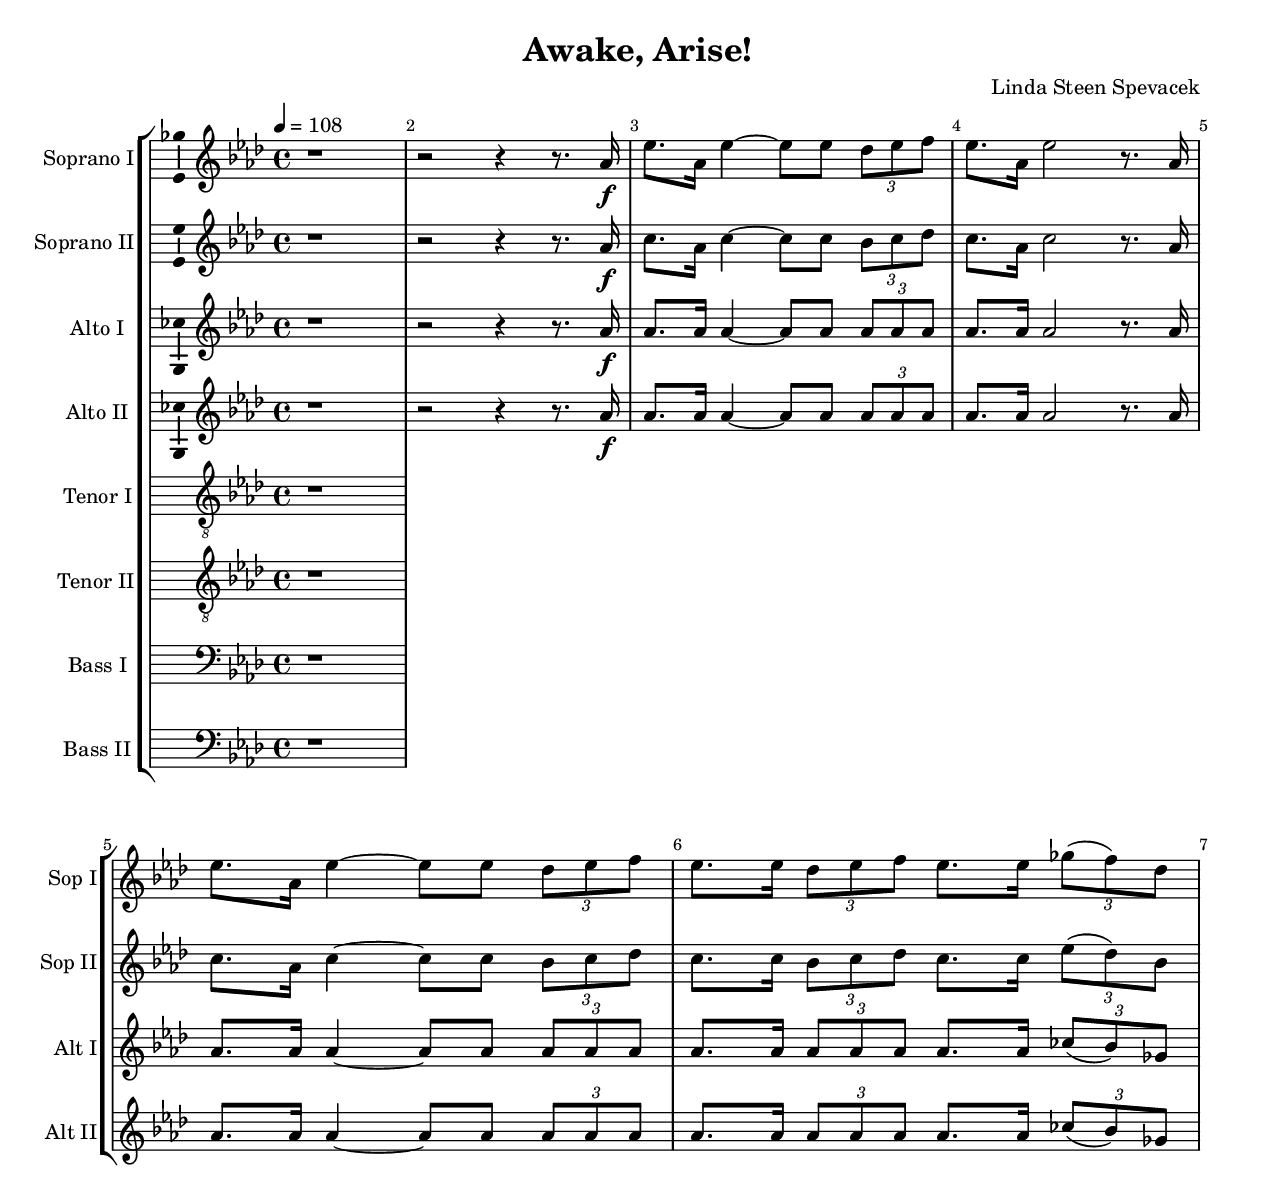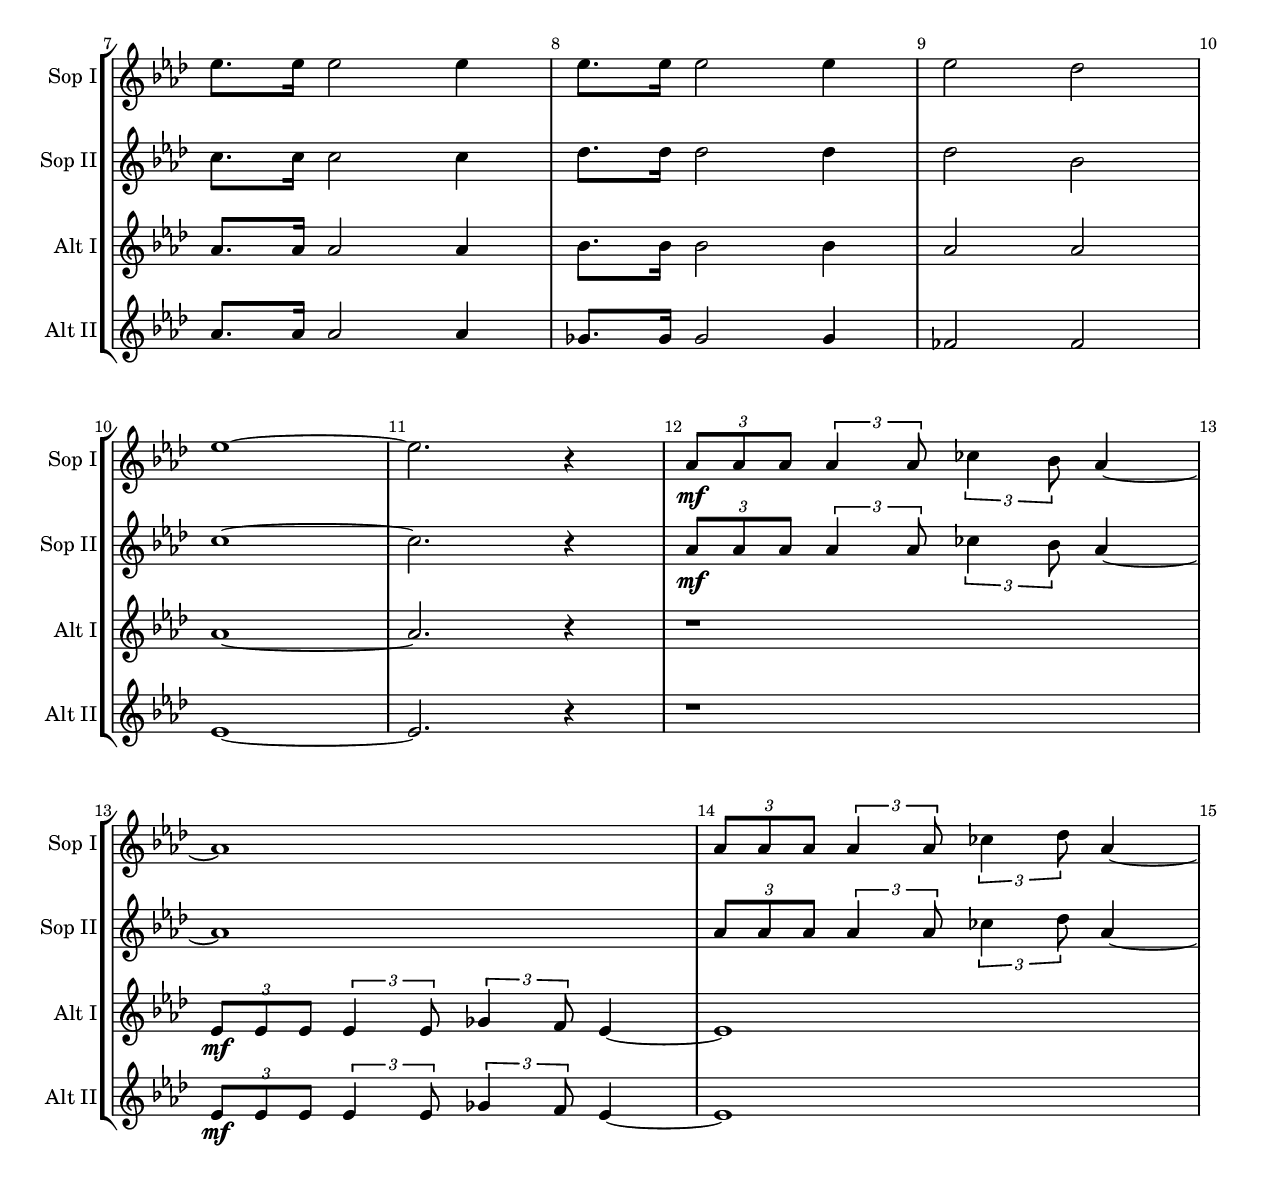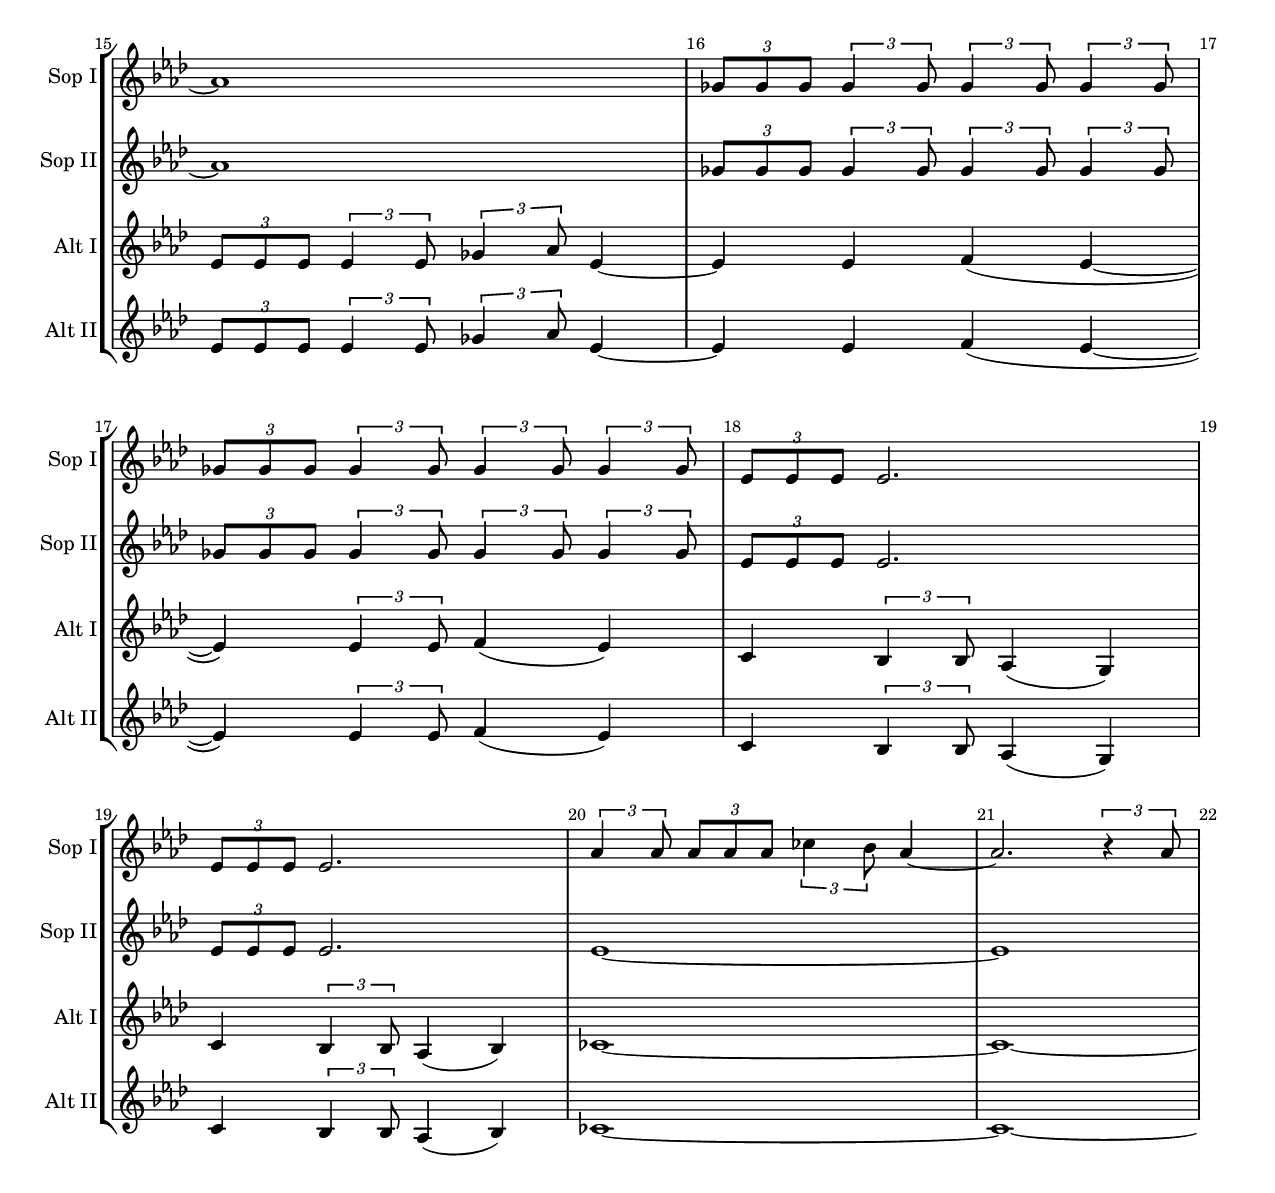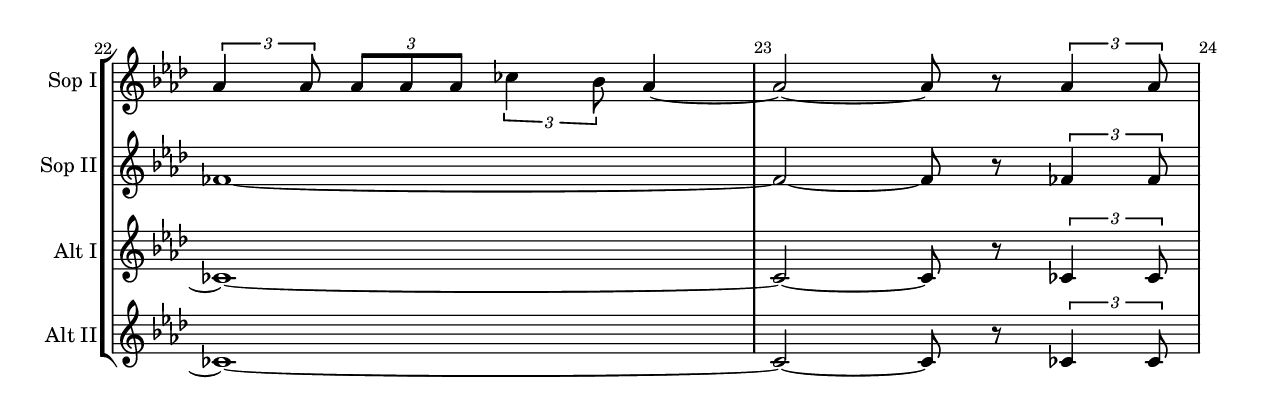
\version "2.19.49"

\header {
  title = "Awake, Arise!"
  composer = "Linda Steen Spevacek"
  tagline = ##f
}

dominantMinVolume = #0.6
dominantMaxVolume = #1.0
dominantPanPosition = #0.8

diminishedMinVolume = #0.3
diminishedMaxVolume = #0.6
diminishedPanPosition = #-0.8

allMinVolume = #0.4
allMaxVolume = #1.0
allPanPosition = #0.0

metronomeMinVolume = #0.4
metronomeMaxVolume = #0.6
metronomePanPosition = #0.0

keyAndTimeSignature = {
  \key aes \major
  \time 4/4
}

sopranoOneMusic = \relative c'' {
  \keyAndTimeSignature
  \tempo 4 = 108
  \set Score.markFormatter = #format-mark-box-letters
  %
  % Extra Measure for Metronome lead-in
  %
  r1 |
  
  %
  % Main music starts here
  %

  r2 r4 r8. aes16\f |
  ees'8. aes,16 ees'4~ ees8 ees8 \tuplet 3/2 { des8 ees8 f8 } |
  ees8. aes,16 ees'2 r8. aes,16 \break |
  
  ees'8. aes,16 ees'4~ ees8 ees8 \tuplet 3/2 { des8 ees8 f8 } |
  ees8. ees16 \tuplet 3/2 { des8 ees8 f8 } ees8. ees16 \tuplet 3/2 { ges8( f8) des8 } \break |
  
  ees8. ees16 ees2 ees4 |
  ees8. ees16 ees2 ees4 |
  ees2 des2 \break |
  
  ees1~ |
  ees2. r4 |
  \tuplet 3/2 4 { aes,8\mf aes8 aes8 aes4 aes8 ces4 bes8 } aes4~ \break |
  
  aes1 |
  \tuplet 3/2 4 { aes8 aes8 aes8 aes4 aes8 ces4 des8 } aes4~ \break |

  aes1 |
  \tuplet 3/2 4 { ges8 ges8 ges8 ges4 ges8 ges4 ges8 ges4 ges8 } \break |
  
  \tuplet 3/2 4 { ges8 ges8 ges8 ges4 ges8 ges4 ges8 ges4 ges8 } |
  \tuplet 3/2 4 { ees8 ees8 ees8 } ees2. \break |
  
  \tuplet 3/2 4 { ees8 ees8 ees8 } ees2. |
  \tuplet 3/2 4 { aes4 aes8 aes8 aes8 aes8 ces4 bes8 } aes4~ |
  aes2. \tuplet 3/2 { r4 aes8 } \break |
  
  \tuplet 3/2 4 { aes4 aes8 aes8 aes8 aes8 ces4 bes8 } aes4~ |
  aes2~ aes8 r8 \tuplet 3/2 { aes4 aes8 } \break |
}

sopranoTwoMusic = \relative c'' {
  \keyAndTimeSignature
  
  %
  % Extra Measure for Metronome lead-in
  %
  
  r1 |
  
  %
  % Main music starts here
  %

  r2 r4 r8. aes16\f |
  c8. aes16 c4~ c8 c8 \tuplet 3/2 { bes8 c8 des8 } |
  c8. aes16 c2 r8. aes16 |
  
  c8. aes16 c4~ c8 c8 \tuplet 3/2 { bes8 c8 des8 } |
  c8. c16 \tuplet 3/2 { bes8 c8 des8 } c8. c16 \tuplet 3/2 { ees8( des8) bes8 } |
  
  c8. c16 c2 c4 |
  des8. des16 des2 des4 |
  des2 bes2 |
  
  c1~ |
  c2. r4 |
  \tuplet 3/2 4 { aes8\mf aes8 aes8 aes4 aes8 ces4 bes8 } aes4~ |
  
  aes1 |
  \tuplet 3/2 4 { aes8 aes8 aes8 aes4 aes8 ces4 des8 } aes4~ |

  aes1 |
  \tuplet 3/2 4 { ges8 ges8 ges8 ges4 ges8 ges4 ges8 ges4 ges8 } |
  
  \tuplet 3/2 4 { ges8 ges8 ges8 ges4 ges8 ges4 ges8 ges4 ges8 } |
  \tuplet 3/2 4 { ees8 ees8 ees8 } ees2. |
  
  \tuplet 3/2 4 { ees8 ees8 ees8 } ees2. |
  ees1~ |
  ees1 |
  
  fes1~ |
  fes2~ fes8 r8 \tuplet 3/2 { fes4 fes8 } |
  
  
}

altoOneMusic = \relative c'' {
  \keyAndTimeSignature
  
  %
  % Extra Measure for Metronome lead-in
  %
  
  r1 |
  
  %
  % Main music starts here
  %

  r2 r4 r8. aes16\f |
  aes8. aes16 aes4~ aes8 aes8 \tuplet 3/2 { aes8 aes8 aes8 } |
  aes8. aes16 aes2 r8. aes16 |
  
  aes8. aes16 aes4~ aes8 aes8 \tuplet 3/2 { aes8 aes8 aes8 } |
  aes8. aes16 \tuplet 3/2 { aes8 aes8 aes8 } aes8. aes16 \tuplet 3/2 { ces8( bes8) ges8 } |
  
  aes8. aes16 aes2 aes4 |
  bes8. bes16 bes2 bes4 |
  aes2 aes2 |
  
  aes1~ |
  aes2. r4 |
  r1 |
  
  \tuplet 3/2 4 { ees8\mf ees8 ees8 ees4 ees8 ges4 f8 } ees4~ |
  ees1 |
  
  \tuplet 3/2 4 { ees8 ees8 ees8 ees4 ees8 ges4 aes8 } ees4~ |
  ees4 ees4 f4( ees4~ |
  
  ees4) \tuplet 3/2 { ees4 ees8 } f4( ees4) |
  c4 \tuplet 3/2 { bes4 bes8 } aes4( g4) |
  
  c4 \tuplet 3/2 { bes4 bes8 } aes4( bes4) |
  ces1~ |
  ces1~ |
  
  ces1~ |
  ces2~ ces8 r8 \tuplet 3/2 { ces4 ces8 } |
}

altoTwoMusic = \relative c'' {
  \keyAndTimeSignature
  
  %
  % Extra Measure for Metronome lead-in
  %
  
  r1 |
  
  %
  % Main music starts here
  %

  r2 r4 r8. aes16\f |
  aes8. aes16 aes4~ aes8 aes8 \tuplet 3/2 { aes8 aes8 aes8 } |
  aes8. aes16 aes2 r8. aes16 |
  
  aes8. aes16 aes4~ aes8 aes8 \tuplet 3/2 { aes8 aes8 aes8 } |
  aes8. aes16 \tuplet 3/2 { aes8 aes8 aes8 } aes8. aes16 \tuplet 3/2 { ces8( bes8) ges8 } |
  
  aes8. aes16 aes2 aes4 |
  ges8. ges16 ges2 ges4 |
  fes2 fes2 |
  
  ees1~ |
  ees2. r4 |
  r1 |
  
  \tuplet 3/2 4 { ees8\mf ees8 ees8 ees4 ees8 ges4 f8 } ees4~ |
  ees1 |
  
  \tuplet 3/2 4 { ees8 ees8 ees8 ees4 ees8 ges4 aes8 } ees4~ |
  ees4 ees4 f4( ees4~ |
  
  ees4) \tuplet 3/2 { ees4 ees8 } f4( ees4) |
  c4 \tuplet 3/2 { bes4 bes8 } aes4( g4) |
  
  c4 \tuplet 3/2 { bes4 bes8 } aes4( bes4) |
  ces1~ |
  ces1~ |
  
  ces1~ |
  ces2~ ces8 r8 \tuplet 3/2 { ces4 ces8 } |
}

tenorOneMusic = \relative c' {
  \keyAndTimeSignature
  \clef "treble_8"
  
  %
  % Extra Measure for Metronome lead-in
  %
  
  r1 |
  
  %
  % Main music starts here
  %

}

tenorTwoMusic = \relative c' {
  \keyAndTimeSignature
  \clef "treble_8"
  
  %
  % Extra Measure for Metronome lead-in
  %
  
  r1 |
  
  %
  % Main music starts here
  %

}

bassOneMusic = \relative c {
  \keyAndTimeSignature
  \clef bass
  
  %
  % Extra Measure for Metronome lead-in
  %
  
  r1 |
  
  %
  % Main music starts here
  %

}

bassTwoMusic = \relative c {
  \keyAndTimeSignature
  \clef bass
  
  %
  % Extra Measure for Metronome lead-in
  %
  
  r1 |
  
  %
  % Main music starts here
  %

}

%
% Note that the Metronome track has a lead in measure
%
metronomeMusic = \drummode {
  \keyAndTimeSignature

  %
  % Extra Measure for Metronome lead-in
  %
  
  cl4 cl4 cl4 cl4 |
  
  %
  % Main music starts here
  %

  cl4 cl4 cl4 cl4 |
  cl4 cl4 cl4 cl4 |
  cl4 cl4 cl4 cl4 |
  cl4 cl4 cl4 cl4 |
  cl4 cl4 cl4 cl4 |
  cl4 cl4 cl4 cl4 |
  cl4 cl4 cl4 cl4 |
  cl4 cl4 cl4 cl4 |
  cl4 cl4 cl4 cl4 |
  cl4 cl4 cl4 cl4 |
  cl4 cl4 cl4 cl4 |
  cl4 cl4 cl4 cl4 |
  cl4 cl4 cl4 cl4 |
  cl4 cl4 cl4 cl4 |
  cl4 cl4 cl4 cl4 |
  cl4 cl4 cl4 cl4 |
  cl4 cl4 cl4 cl4 |
  cl4 cl4 cl4 cl4 |
  cl4 cl4 cl4 cl4 |
  cl4 cl4 cl4 cl4 |
  cl4 cl4 cl4 cl4 |
  cl4 cl4 cl4 cl4 |
  cl4 cl4 cl4 cl4 |
  cl4 cl4 cl4 cl4 |
  cl4 cl4 cl4 cl4 |
  cl4 cl4 cl4 cl4 |
  cl4 cl4 cl4 cl4 |
  cl4 cl4 cl4 cl4 |
  cl4 cl4 cl4 cl4 |
  cl4 cl4 cl4 cl4 |
  cl4 cl4 cl4 cl4 |
  cl4 cl4 cl4 cl4 |
  cl4 cl4 cl4 cl4 |
  cl4 cl4 cl4 cl4 |
  cl4 cl4 cl4 cl4 |
  cl4 cl4 cl4 cl4 |
  cl4 cl4 cl4 cl4 |
  cl4 cl4 cl4 cl4 |
  cl4 cl4 cl4 cl4 |
  cl4 cl4 cl4 cl4 |
  cl4 cl4 cl4 cl4 |
  cl4 cl4 cl4 cl4 |
  cl4 cl4 cl4 cl4 |
  cl4 cl4 cl4 cl4 |
  cl4 cl4 cl4 cl4 |
  cl4 cl4 cl4 cl4 |
  cl4 cl4 cl4 cl4 |
  cl4 cl4 cl4 cl4 |
  cl4 cl4 cl4 cl4 |
  cl4 cl4 cl4 cl4 |
  cl4 cl4 cl4 cl4 |
  cl4 cl4 cl4 cl4 |
  cl4 cl4 cl4 cl4 |
  cl4 cl4 cl4 cl4 |
  cl4 cl4 cl4 cl4 |
  cl4 cl4 cl4 cl4 |
  cl4 cl4 cl4 cl4 |
  cl4 cl4 cl4 cl4 |
  cl4 cl4 cl4 cl4 |
  cl4 cl4 cl4 cl4 |
  cl4 cl4 cl4 cl4 |
  cl4 cl4 cl4 cl4 |
  cl4 cl4 cl4 cl4 |
  cl4 cl4 cl4 cl4 |
  cl4 cl4 cl4 cl4 |
  cl4 cl4 cl4 cl4 |
  cl4 cl4 cl4 cl4 |
  cl4 cl4 cl4 cl4 |
  cl4 cl4 cl4 cl4 |
  cl4 cl4 cl4 cl4 |
  cl4 cl4 cl4 cl4 |
  cl4 cl4 cl4 cl4 |
  cl4 cl4 cl4 cl4 |
  cl4 cl4 cl4 cl4 |
  cl4 cl4 cl4 cl4 |
  cl4 cl4 cl4 cl4 |
  cl4 cl4 cl4 cl4 |
  cl4 cl4 cl4 cl4 |
}


#(set-global-staff-size 18)

\book {
  \bookOutputName "Awake Arise"
  \paper {
    #(set-paper-size "letter")
    
    %
    % Turn on to see spacing details while you tweek the layout
    %
    % annotate-spacing = ##t
    
    %
    % Various variables that can be used to tweak vertical spacing
    %
    system-system-spacing.basic-distance = #14
    system-system-spacing.minimum-distance = #14
    score-markup-spacing.basic-distance = #0
    markup-system-spacing.basic-distance = #0
    
    indent = 0.5\in
    short-indent = 0.25\in
    left-margin = 0.5\in
    right-margin = 0.5\in
    top-margin = 1\in
    bottom-margin = 1\in
    print-page-number = ##f
    ragged-bottom = ##t
  }

  \score {
    \new StaffGroup <<
      \override Score.BarNumber.break-visibility = ##(#t #t #t)
      %\override Score.BarNumber.break-visibility = ##(#t #t #t)
      %\set Score.barNumberVisibility = #all-bar-numbers-visible
      \new Staff \with {
        instrumentName = "Soprano I"
        shortInstrumentName = "Sop I"
      } <<
        \new Voice = "sopranoOne" {
          \sopranoOneMusic
        }
      >>
      \new Staff \with {
        instrumentName = "Soprano II"
        shortInstrumentName = "Sop II"
      } <<
        \new Voice = "sopranoTwo" {
          \sopranoTwoMusic
        }
      >>
      \new Staff \with {
        instrumentName = "Alto I"
        shortInstrumentName = "Alt I"
      } <<
        \new Voice = "altoOne" {
          \altoOneMusic
        }
      >>
      \new Staff \with {
        instrumentName = "Alto II"
        shortInstrumentName = "Alt II"
      } <<
        \new Voice = "altoTwo" {
          \altoTwoMusic
        }
      >>
      \new Staff \with {
        instrumentName = "Tenor I"
        shortInstrumentName = "Ten I"
      } <<
        \new Voice = "tenorOne" {
          \tenorOneMusic
        }
      >>
      \new Staff \with {
        instrumentName = "Tenor II"
        shortInstrumentName = "Ten II"
      } <<
        \new Voice = "tenorTwo" {
          \tenorTwoMusic
        }
      >>
      \new Staff \with {
        instrumentName = "Bass I"
        shortInstrumentName = "Bas I"
      } <<
        \new Voice = "bassOne" {
          \bassOneMusic
        }
      >>
      \new Staff \with {
        instrumentName = "Bass II"
        shortInstrumentName = "Bas II"
      } <<
        \new Voice = "bassTwo" {
          \bassTwoMusic
        }
      >>
    >>
      
    \layout {
      \context {
        \Voice
        \consists "Ambitus_engraver"
      }
    }
  }
}

%
% All Midi
%
\book {
  \bookOutputName "Awake Arise - All"
  \score {
    \new StaffGroup <<
      \new DrumStaff \with {
        midiMinimumVolume = \metronomeMinVolume
        midiMaximumVolume = \metronomeMaxVolume
        midiPanPosition = \metronomePanPosition
      } {
        \metronomeMusic
      }
      \new Staff \with {
        midiInstrument = "voice oohs"
        midiMinimumVolume = \allMinVolume
        midiMaximumVolume = \allMaxVolume
        midiPanPosition = \allPanPosition
      } <<
        \new Voice = "sopranoOne" {
          \sopranoOneMusic
        }
      >>
      \new Staff \with {
        midiInstrument = "voice oohs"
        midiMinimumVolume = \allMinVolume
        midiMaximumVolume = \allMaxVolume
        midiPanPosition = \allPanPosition
      } <<
        \new Voice = "sopranoTwo" {
          \sopranoTwoMusic
        }
      >>
      \new Staff \with {
        midiInstrument = "voice oohs"
        midiMinimumVolume = \allMinVolume
        midiMaximumVolume = \allMaxVolume
        midiPanPosition = \allPanPosition
      } <<
        \new Voice = "altoOne" {
          \altoOneMusic
        }
      >>
      \new Staff \with {
        midiInstrument = "voice oohs"
        midiMinimumVolume = \allMinVolume
        midiMaximumVolume = \allMaxVolume
        midiPanPosition = \allPanPosition
      } <<
        \new Voice = "altoTwo" {
          \altoTwoMusic
        }
      >>
      \new Staff \with {
        midiInstrument = "voice oohs"
        midiMinimumVolume = \allMinVolume
        midiMaximumVolume = \allMaxVolume
        midiPanPosition = \allPanPosition
      } <<
        \new Voice = "tenorOne" {
          \tenorOneMusic
        }
      >>
      \new Staff \with {
        midiInstrument = "voice oohs"
        midiMinimumVolume = \allMinVolume
        midiMaximumVolume = \allMaxVolume
        midiPanPosition = \allPanPosition
      } <<
        \new Voice = "tenorTwo" {
          \tenorTwoMusic
        }
      >>
      \new Staff \with {
        midiInstrument = "voice oohs"
        midiMinimumVolume = \allMinVolume
        midiMaximumVolume = \allMaxVolume
        midiPanPosition = \allPanPosition
      } <<
        \new Voice = "bassOne" {
          \bassOneMusic
        }
      >>
      \new Staff \with {
        midiInstrument = "voice oohs"
        midiMinimumVolume = \allMinVolume
        midiMaximumVolume = \allMaxVolume
        midiPanPosition = \allPanPosition
      } <<
        \new Voice = "bassTwo" {
          \bassTwoMusic
        }
      >>
    >>
      
    \midi {}
  }
}

%
% Soprano I Midi
%
\book {
  \bookOutputName "Awake Arise - Soprano I"
  \score {
    \new StaffGroup <<
      \new DrumStaff \with {
        midiMinimumVolume = \metronomeMinVolume
        midiMaximumVolume = \metronomeMaxVolume
        midiPanPosition = \metronomePanPosition
      } {
        \metronomeMusic
      }
      \new Staff \with {
        midiInstrument = "voice oohs"
        midiMinimumVolume = \dominantMinVolume
        midiMaximumVolume = \dominantMaxVolume
        midiPanPosition = \dominantPanPosition
      } <<
        \new Voice = "sopranoOne" {
          \sopranoOneMusic
        }
      >>
      \new Staff \with {
        midiInstrument = "voice oohs"
        midiMinimumVolume = \diminishedMinVolume
        midiMaximumVolume = \diminishedMaxVolume
        midiPanPosition = \diminishedPanPosition
      } <<
        \new Voice = "sopranoTwo" {
          \sopranoTwoMusic
        }
      >>
      \new Staff \with {
        midiInstrument = "voice oohs"
        midiMinimumVolume = \diminishedMinVolume
        midiMaximumVolume = \diminishedMaxVolume
        midiPanPosition = \diminishedPanPosition
      } <<
        \new Voice = "altoOne" {
          \altoOneMusic
        }
      >>
      \new Staff \with {
        midiInstrument = "voice oohs"
        midiMinimumVolume = \diminishedMinVolume
        midiMaximumVolume = \diminishedMaxVolume
        midiPanPosition = \diminishedPanPosition
      } <<
        \new Voice = "altoTwo" {
          \altoTwoMusic
        }
      >>
      \new Staff \with {
        midiInstrument = "voice oohs"
        midiMinimumVolume = \diminishedMinVolume
        midiMaximumVolume = \diminishedMaxVolume
        midiPanPosition = \diminishedPanPosition
      } <<
        \new Voice = "tenorOne" {
          \tenorOneMusic
        }
      >>
      \new Staff \with {
        midiInstrument = "voice oohs"
        midiMinimumVolume = \diminishedMinVolume
        midiMaximumVolume = \diminishedMaxVolume
        midiPanPosition = \diminishedPanPosition
      } <<
        \new Voice = "tenorTwo" {
          \tenorTwoMusic
        }
      >>
      \new Staff \with {
        midiInstrument = "voice oohs"
        midiMinimumVolume = \diminishedMinVolume
        midiMaximumVolume = \diminishedMaxVolume
        midiPanPosition = \diminishedPanPosition
      } <<
        \new Voice = "bassOne" {
          \bassOneMusic
        }
      >>
      \new Staff \with {
        midiInstrument = "voice oohs"
        midiMinimumVolume = \diminishedMinVolume
        midiMaximumVolume = \diminishedMaxVolume
        midiPanPosition = \diminishedPanPosition
      } <<
        \new Voice = "bassTwo" {
          \bassTwoMusic
        }
      >>
    >>
      
    \midi {}
  }
}

%
% Soprano II Midi
%
\book {
  \bookOutputName "Awake Arise - Soprano II"
  \score {
    \new StaffGroup <<
      \new DrumStaff \with {
        midiMinimumVolume = \metronomeMinVolume
        midiMaximumVolume = \metronomeMaxVolume
        midiPanPosition = \metronomePanPosition
      } {
        \metronomeMusic
      }
      \new Staff \with {
        midiInstrument = "voice oohs"
        midiMinimumVolume = \diminishedMinVolume
        midiMaximumVolume = \diminishedMaxVolume
        midiPanPosition = \diminishedPanPosition
      } <<
        \new Voice = "sopranoOne" {
          \sopranoOneMusic
        }
      >>
      \new Staff \with {
        midiInstrument = "voice oohs"
        midiMinimumVolume = \dominantMinVolume
        midiMaximumVolume = \dominantMaxVolume
        midiPanPosition = \dominantPanPosition
      } <<
        \new Voice = "sopranoTwo" {
          \sopranoTwoMusic
        }
      >>
      \new Staff \with {
        midiInstrument = "voice oohs"
        midiMinimumVolume = \diminishedMinVolume
        midiMaximumVolume = \diminishedMaxVolume
        midiPanPosition = \diminishedPanPosition
      } <<
        \new Voice = "altoOne" {
          \altoOneMusic
        }
      >>
      \new Staff \with {
        midiInstrument = "voice oohs"
        midiMinimumVolume = \diminishedMinVolume
        midiMaximumVolume = \diminishedMaxVolume
        midiPanPosition = \diminishedPanPosition
      } <<
        \new Voice = "altoTwo" {
          \altoTwoMusic
        }
      >>
      \new Staff \with {
        midiInstrument = "voice oohs"
        midiMinimumVolume = \diminishedMinVolume
        midiMaximumVolume = \diminishedMaxVolume
        midiPanPosition = \diminishedPanPosition
      } <<
        \new Voice = "tenorOne" {
          \tenorOneMusic
        }
      >>
      \new Staff \with {
        midiInstrument = "voice oohs"
        midiMinimumVolume = \diminishedMinVolume
        midiMaximumVolume = \diminishedMaxVolume
        midiPanPosition = \diminishedPanPosition
      } <<
        \new Voice = "tenorTwo" {
          \tenorTwoMusic
        }
      >>
      \new Staff \with {
        midiInstrument = "voice oohs"
        midiMinimumVolume = \diminishedMinVolume
        midiMaximumVolume = \diminishedMaxVolume
        midiPanPosition = \diminishedPanPosition
      } <<
        \new Voice = "bassOne" {
          \bassOneMusic
        }
      >>
      \new Staff \with {
        midiInstrument = "voice oohs"
        midiMinimumVolume = \diminishedMinVolume
        midiMaximumVolume = \diminishedMaxVolume
        midiPanPosition = \diminishedPanPosition
      } <<
        \new Voice = "bassTwo" {
          \bassTwoMusic
        }
      >>
    >>
      
    \midi {}
  }
}

%
% Alto I Midi
%
\book {
  \bookOutputName "Awake Arise - Alto I"
  \score {
    \new StaffGroup <<
      \new DrumStaff \with {
        midiMinimumVolume = \metronomeMinVolume
        midiMaximumVolume = \metronomeMaxVolume
        midiPanPosition = \metronomePanPosition
      } {
        \metronomeMusic
      }
      \new Staff \with {
        midiInstrument = "voice oohs"
        midiMinimumVolume = \diminishedMinVolume
        midiMaximumVolume = \diminishedMaxVolume
        midiPanPosition = \diminishedPanPosition
      } <<
        \new Voice = "sopranoOne" {
          \sopranoOneMusic
        }
      >>
      \new Staff \with {
        midiInstrument = "voice oohs"
        midiMinimumVolume = \diminishedMinVolume
        midiMaximumVolume = \diminishedMaxVolume
        midiPanPosition = \diminishedPanPosition
      } <<
        \new Voice = "sopranoTwo" {
          \sopranoTwoMusic
        }
      >>
      \new Staff \with {
        midiInstrument = "voice oohs"
        midiMinimumVolume = \dominantMinVolume
        midiMaximumVolume = \dominantMaxVolume
        midiPanPosition = \dominantPanPosition
      } <<
        \new Voice = "altoOne" {
          \altoOneMusic
        }
      >>
      \new Staff \with {
        midiInstrument = "voice oohs"
        midiMinimumVolume = \diminishedMinVolume
        midiMaximumVolume = \diminishedMaxVolume
        midiPanPosition = \diminishedPanPosition
      } <<
        \new Voice = "altoTwo" {
          \altoTwoMusic
        }
      >>
      \new Staff \with {
        midiInstrument = "voice oohs"
        midiMinimumVolume = \diminishedMinVolume
        midiMaximumVolume = \diminishedMaxVolume
        midiPanPosition = \diminishedPanPosition
      } <<
        \new Voice = "tenorOne" {
          \tenorOneMusic
        }
      >>
      \new Staff \with {
        midiInstrument = "voice oohs"
        midiMinimumVolume = \diminishedMinVolume
        midiMaximumVolume = \diminishedMaxVolume
        midiPanPosition = \diminishedPanPosition
      } <<
        \new Voice = "tenorTwo" {
          \tenorTwoMusic
        }
      >>
      \new Staff \with {
        midiInstrument = "voice oohs"
        midiMinimumVolume = \diminishedMinVolume
        midiMaximumVolume = \diminishedMaxVolume
        midiPanPosition = \diminishedPanPosition
      } <<
        \new Voice = "bassOne" {
          \bassOneMusic
        }
      >>
      \new Staff \with {
        midiInstrument = "voice oohs"
        midiMinimumVolume = \diminishedMinVolume
        midiMaximumVolume = \diminishedMaxVolume
        midiPanPosition = \diminishedPanPosition
      } <<
        \new Voice = "bassTwo" {
          \bassTwoMusic
        }
      >>
    >>
      
    \midi {}
  }
}

%
% Alto II Midi
%
\book {
  \bookOutputName "Awake Arise - Alto II"
  \score {
    \new StaffGroup <<
      \new DrumStaff \with {
        midiMinimumVolume = \metronomeMinVolume
        midiMaximumVolume = \metronomeMaxVolume
        midiPanPosition = \metronomePanPosition
      } {
        \metronomeMusic
      }
      \new Staff \with {
        midiInstrument = "voice oohs"
        midiMinimumVolume = \diminishedMinVolume
        midiMaximumVolume = \diminishedMaxVolume
        midiPanPosition = \diminishedPanPosition
      } <<
        \new Voice = "sopranoOne" {
          \sopranoOneMusic
        }
      >>
      \new Staff \with {
        midiInstrument = "voice oohs"
        midiMinimumVolume = \diminishedMinVolume
        midiMaximumVolume = \diminishedMaxVolume
        midiPanPosition = \diminishedPanPosition
      } <<
        \new Voice = "sopranoTwo" {
          \sopranoTwoMusic
        }
      >>
      \new Staff \with {
        midiInstrument = "voice oohs"
        midiMinimumVolume = \diminishedMinVolume
        midiMaximumVolume = \diminishedMaxVolume
        midiPanPosition = \diminishedPanPosition
      } <<
        \new Voice = "altoOne" {
          \altoOneMusic
        }
      >>
      \new Staff \with {
        midiInstrument = "voice oohs"
        midiMinimumVolume = \dominantMinVolume
        midiMaximumVolume = \dominantMaxVolume
        midiPanPosition = \dominantPanPosition
      } <<
        \new Voice = "altoTwo" {
          \altoTwoMusic
        }
      >>
      \new Staff \with {
        midiInstrument = "voice oohs"
        midiMinimumVolume = \diminishedMinVolume
        midiMaximumVolume = \diminishedMaxVolume
        midiPanPosition = \diminishedPanPosition
      } <<
        \new Voice = "tenorOne" {
          \tenorOneMusic
        }
      >>
      \new Staff \with {
        midiInstrument = "voice oohs"
        midiMinimumVolume = \diminishedMinVolume
        midiMaximumVolume = \diminishedMaxVolume
        midiPanPosition = \diminishedPanPosition
      } <<
        \new Voice = "tenorTwo" {
          \tenorTwoMusic
        }
      >>
      \new Staff \with {
        midiInstrument = "voice oohs"
        midiMinimumVolume = \diminishedMinVolume
        midiMaximumVolume = \diminishedMaxVolume
        midiPanPosition = \diminishedPanPosition
      } <<
        \new Voice = "bassOne" {
          \bassOneMusic
        }
      >>
      \new Staff \with {
        midiInstrument = "voice oohs"
        midiMinimumVolume = \diminishedMinVolume
        midiMaximumVolume = \diminishedMaxVolume
        midiPanPosition = \diminishedPanPosition
      } <<
        \new Voice = "bassTwo" {
          \bassTwoMusic
        }
      >>
    >>
      
    \midi {}
  }
}

%
% Tenor I Midi
%
\book {
  \bookOutputName "Awake Arise - Tenor I"
  \score {
    \new StaffGroup <<
      \new DrumStaff \with {
        midiMinimumVolume = \metronomeMinVolume
        midiMaximumVolume = \metronomeMaxVolume
        midiPanPosition = \metronomePanPosition
      } {
        \metronomeMusic
      }
      \new Staff \with {
        midiInstrument = "voice oohs"
        midiMinimumVolume = \diminishedMinVolume
        midiMaximumVolume = \diminishedMaxVolume
        midiPanPosition = \diminishedPanPosition
      } <<
        \new Voice = "sopranoOne" {
          \sopranoOneMusic
        }
      >>
      \new Staff \with {
        midiInstrument = "voice oohs"
        midiMinimumVolume = \diminishedMinVolume
        midiMaximumVolume = \diminishedMaxVolume
        midiPanPosition = \diminishedPanPosition
      } <<
        \new Voice = "sopranoTwo" {
          \sopranoTwoMusic
        }
      >>
      \new Staff \with {
        midiInstrument = "voice oohs"
        midiMinimumVolume = \diminishedMinVolume
        midiMaximumVolume = \diminishedMaxVolume
        midiPanPosition = \diminishedPanPosition
      } <<
        \new Voice = "altoOne" {
          \altoOneMusic
        }
      >>
      \new Staff \with {
        midiInstrument = "voice oohs"
        midiMinimumVolume = \diminishedMinVolume
        midiMaximumVolume = \diminishedMaxVolume
        midiPanPosition = \diminishedPanPosition
      } <<
        \new Voice = "altoTwo" {
          \altoTwoMusic
        }
      >>
      \new Staff \with {
        midiInstrument = "voice oohs"
        midiMinimumVolume = \dominantMinVolume
        midiMaximumVolume = \dominantMaxVolume
        midiPanPosition = \dominantPanPosition
      } <<
        \new Voice = "tenorOne" {
          \tenorOneMusic
        }
      >>
      \new Staff \with {
        midiInstrument = "voice oohs"
        midiMinimumVolume = \diminishedMinVolume
        midiMaximumVolume = \diminishedMaxVolume
        midiPanPosition = \diminishedPanPosition
      } <<
        \new Voice = "tenorTwo" {
          \tenorTwoMusic
        }
      >>
      \new Staff \with {
        midiInstrument = "voice oohs"
        midiMinimumVolume = \diminishedMinVolume
        midiMaximumVolume = \diminishedMaxVolume
        midiPanPosition = \diminishedPanPosition
      } <<
        \new Voice = "bassOne" {
          \bassOneMusic
        }
      >>
      \new Staff \with {
        midiInstrument = "voice oohs"
        midiMinimumVolume = \diminishedMinVolume
        midiMaximumVolume = \diminishedMaxVolume
        midiPanPosition = \diminishedPanPosition
      } <<
        \new Voice = "bassTwo" {
          \bassTwoMusic
        }
      >>
    >>
      
    \midi {}
  }
}

%
% Tenor II Midi
%
\book {
  \bookOutputName "Awake Arise - Tenor II"
  \score {
    \new StaffGroup <<
      \new DrumStaff \with {
        midiMinimumVolume = \metronomeMinVolume
        midiMaximumVolume = \metronomeMaxVolume
        midiPanPosition = \metronomePanPosition
      } {
        \metronomeMusic
      }
      \new Staff \with {
        midiInstrument = "voice oohs"
        midiMinimumVolume = \diminishedMinVolume
        midiMaximumVolume = \diminishedMaxVolume
        midiPanPosition = \diminishedPanPosition
      } <<
        \new Voice = "sopranoOne" {
          \sopranoOneMusic
        }
      >>
      \new Staff \with {
        midiInstrument = "voice oohs"
        midiMinimumVolume = \diminishedMinVolume
        midiMaximumVolume = \diminishedMaxVolume
        midiPanPosition = \diminishedPanPosition
      } <<
        \new Voice = "sopranoTwo" {
          \sopranoTwoMusic
        }
      >>
      \new Staff \with {
        midiInstrument = "voice oohs"
        midiMinimumVolume = \diminishedMinVolume
        midiMaximumVolume = \diminishedMaxVolume
        midiPanPosition = \diminishedPanPosition
      } <<
        \new Voice = "altoOne" {
          \altoOneMusic
        }
      >>
      \new Staff \with {
        midiInstrument = "voice oohs"
        midiMinimumVolume = \diminishedMinVolume
        midiMaximumVolume = \diminishedMaxVolume
        midiPanPosition = \diminishedPanPosition
      } <<
        \new Voice = "altoTwo" {
          \altoTwoMusic
        }
      >>
      \new Staff \with {
        midiInstrument = "voice oohs"
        midiMinimumVolume = \diminishedMinVolume
        midiMaximumVolume = \diminishedMaxVolume
        midiPanPosition = \diminishedPanPosition
      } <<
        \new Voice = "tenorOne" {
          \tenorOneMusic
        }
      >>
      \new Staff \with {
        midiInstrument = "voice oohs"
        midiMinimumVolume = \dominantMinVolume
        midiMaximumVolume = \dominantMaxVolume
        midiPanPosition = \dominantPanPosition
      } <<
        \new Voice = "tenorTwo" {
          \tenorTwoMusic
        }
      >>
      \new Staff \with {
        midiInstrument = "voice oohs"
        midiMinimumVolume = \diminishedMinVolume
        midiMaximumVolume = \diminishedMaxVolume
        midiPanPosition = \diminishedPanPosition
      } <<
        \new Voice = "bassOne" {
          \bassOneMusic
        }
      >>
      \new Staff \with {
        midiInstrument = "voice oohs"
        midiMinimumVolume = \diminishedMinVolume
        midiMaximumVolume = \diminishedMaxVolume
        midiPanPosition = \diminishedPanPosition
      } <<
        \new Voice = "bassTwo" {
          \bassTwoMusic
        }
      >>
    >>
      
    \midi {}
  }
}

%
% Bass I Midi
%
\book {
  \bookOutputName "Awake Arise - Bass I"
  \score {
    \new StaffGroup <<
      \new DrumStaff \with {
        midiMinimumVolume = \metronomeMinVolume
        midiMaximumVolume = \metronomeMaxVolume
        midiPanPosition = \metronomePanPosition
      } {
        \metronomeMusic
      }
      \new Staff \with {
        midiInstrument = "voice oohs"
        midiMinimumVolume = \diminishedMinVolume
        midiMaximumVolume = \diminishedMaxVolume
        midiPanPosition = \diminishedPanPosition
      } <<
        \new Voice = "sopranoOne" {
          \sopranoOneMusic
        }
      >>
      \new Staff \with {
        midiInstrument = "voice oohs"
        midiMinimumVolume = \diminishedMinVolume
        midiMaximumVolume = \diminishedMaxVolume
        midiPanPosition = \diminishedPanPosition
      } <<
        \new Voice = "sopranoTwo" {
          \sopranoTwoMusic
        }
      >>
      \new Staff \with {
        midiInstrument = "voice oohs"
        midiMinimumVolume = \diminishedMinVolume
        midiMaximumVolume = \diminishedMaxVolume
        midiPanPosition = \diminishedPanPosition
      } <<
        \new Voice = "altoOne" {
          \altoOneMusic
        }
      >>
      \new Staff \with {
        midiInstrument = "voice oohs"
        midiMinimumVolume = \diminishedMinVolume
        midiMaximumVolume = \diminishedMaxVolume
        midiPanPosition = \diminishedPanPosition
      } <<
        \new Voice = "altoTwo" {
          \altoTwoMusic
        }
      >>
      \new Staff \with {
        midiInstrument = "voice oohs"
        midiMinimumVolume = \diminishedMinVolume
        midiMaximumVolume = \diminishedMaxVolume
        midiPanPosition = \diminishedPanPosition
      } <<
        \new Voice = "tenorOne" {
          \tenorOneMusic
        }
      >>
      \new Staff \with {
        midiInstrument = "voice oohs"
        midiMinimumVolume = \diminishedMinVolume
        midiMaximumVolume = \diminishedMaxVolume
        midiPanPosition = \diminishedPanPosition
      } <<
        \new Voice = "tenorTwo" {
          \tenorTwoMusic
        }
      >>
      \new Staff \with {
        midiInstrument = "voice oohs"
        midiMinimumVolume = \dominantMinVolume
        midiMaximumVolume = \dominantMaxVolume
        midiPanPosition = \dominantPanPosition
      } <<
        \new Voice = "bassOne" {
          \bassOneMusic
        }
      >>
      \new Staff \with {
        midiInstrument = "voice oohs"
        midiMinimumVolume = \diminishedMinVolume
        midiMaximumVolume = \diminishedMaxVolume
        midiPanPosition = \diminishedPanPosition
      } <<
        \new Voice = "bassTwo" {
          \bassTwoMusic
        }
      >>
    >>
      
    \midi {}
  }
}

%
% Bass II Midi
%
\book {
  \bookOutputName "Awake Arise - Bass II"
  \score {
    \new StaffGroup <<
      \new DrumStaff \with {
        midiMinimumVolume = \metronomeMinVolume
        midiMaximumVolume = \metronomeMaxVolume
        midiPanPosition = \metronomePanPosition
      } {
        \metronomeMusic
      }
      \new Staff \with {
        midiInstrument = "voice oohs"
        midiMinimumVolume = \diminishedMinVolume
        midiMaximumVolume = \diminishedMaxVolume
        midiPanPosition = \diminishedPanPosition
      } <<
        \new Voice = "sopranoOne" {
          \sopranoOneMusic
        }
      >>
      \new Staff \with {
        midiInstrument = "voice oohs"
        midiMinimumVolume = \diminishedMinVolume
        midiMaximumVolume = \diminishedMaxVolume
        midiPanPosition = \diminishedPanPosition
      } <<
        \new Voice = "sopranoTwo" {
          \sopranoTwoMusic
        }
      >>
      \new Staff \with {
        midiInstrument = "voice oohs"
        midiMinimumVolume = \diminishedMinVolume
        midiMaximumVolume = \diminishedMaxVolume
        midiPanPosition = \diminishedPanPosition
      } <<
        \new Voice = "altoOne" {
          \altoOneMusic
        }
      >>
      \new Staff \with {
        midiInstrument = "voice oohs"
        midiMinimumVolume = \diminishedMinVolume
        midiMaximumVolume = \diminishedMaxVolume
        midiPanPosition = \diminishedPanPosition
      } <<
        \new Voice = "altoTwo" {
          \altoTwoMusic
        }
      >>
      \new Staff \with {
        midiInstrument = "voice oohs"
        midiMinimumVolume = \diminishedMinVolume
        midiMaximumVolume = \diminishedMaxVolume
        midiPanPosition = \diminishedPanPosition
      } <<
        \new Voice = "tenorOne" {
          \tenorOneMusic
        }
      >>
      \new Staff \with {
        midiInstrument = "voice oohs"
        midiMinimumVolume = \diminishedMinVolume
        midiMaximumVolume = \diminishedMaxVolume
        midiPanPosition = \diminishedPanPosition
      } <<
        \new Voice = "tenorTwo" {
          \tenorTwoMusic
        }
      >>
      \new Staff \with {
        midiInstrument = "voice oohs"
        midiMinimumVolume = \diminishedMinVolume
        midiMaximumVolume = \diminishedMaxVolume
        midiPanPosition = \diminishedPanPosition
      } <<
        \new Voice = "bassOne" {
          \bassOneMusic
        }
      >>
      \new Staff \with {
        midiInstrument = "voice oohs"
        midiMinimumVolume = \dominantMinVolume
        midiMaximumVolume = \dominantMaxVolume
        midiPanPosition = \dominantPanPosition
      } <<
        \new Voice = "bassTwo" {
          \bassTwoMusic
        }
      >>
    >>
      
    \midi {}
  }
}